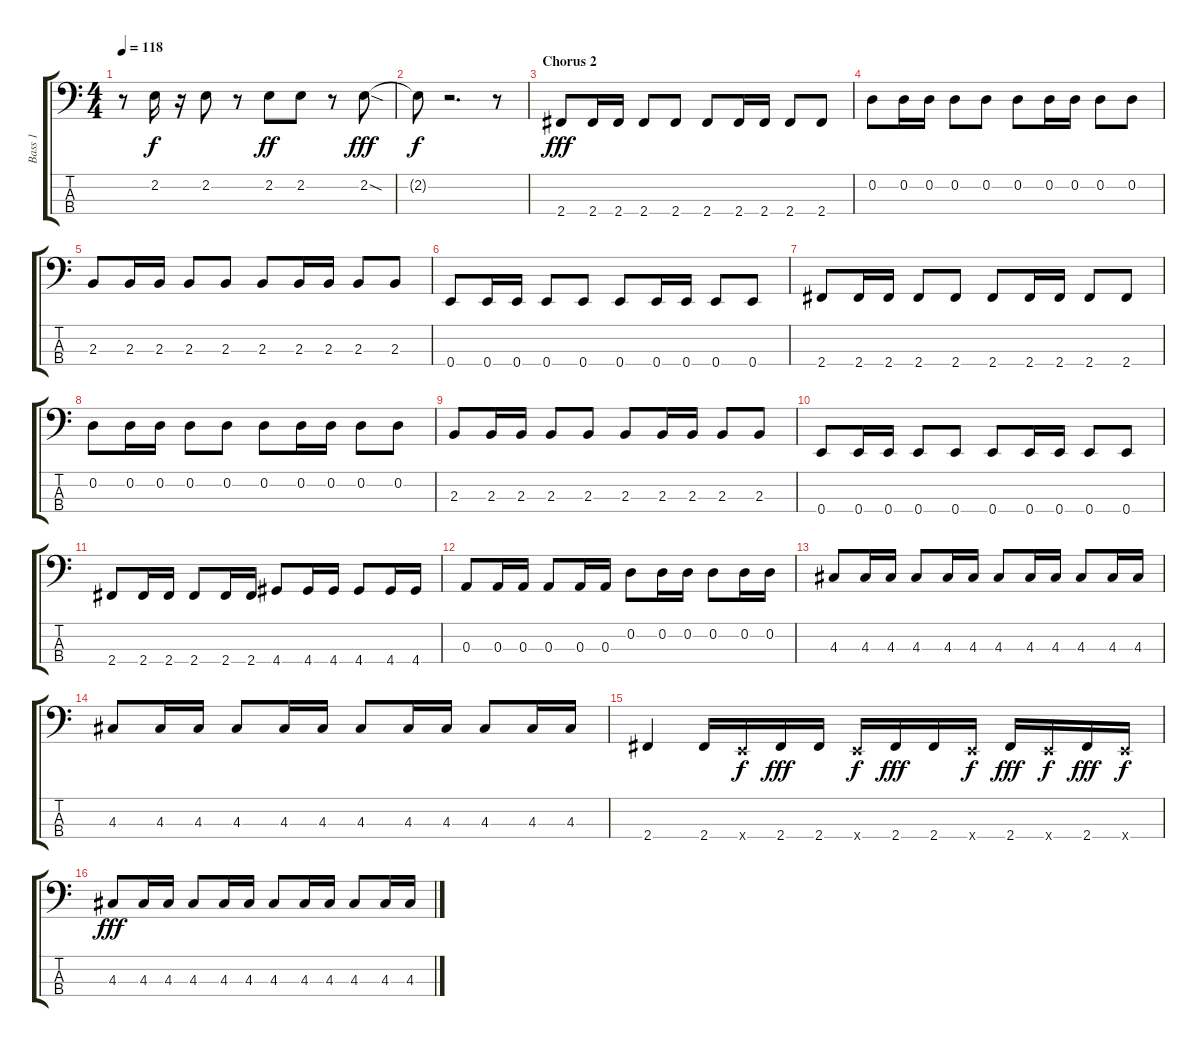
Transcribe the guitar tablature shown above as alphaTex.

\track ("Bass 1" "Bass 1") {instrument electricbassfinger}
\staff {score tabs}
\tuning (G2 D2 A1 E1) {hide}
\ts (4 4)
\tempo 118
\clef f4
\ks c
r.8{dy fff} 2.2.16{dy f} r.16 2.2.8 r.8 2.2.8{dy ff} 2.2.8 r.8 2.2{sod}.8{dy fff} |
2.2{t}.8{dy f} r.2{d} r.8 |
\section ("" "Chorus 2")
2.4.8{dy fff} 2.4.16 2.4.16 2.4.8 2.4.8 2.4.8 2.4.16 2.4.16 2.4.8 2.4.8 |
0.2.8 0.2.16 0.2.16 0.2.8 0.2.8 0.2.8 0.2.16 0.2.16 0.2.8 0.2.8 |
2.3.8 2.3.16 2.3.16 2.3.8 2.3.8 2.3.8 2.3.16 2.3.16 2.3.8 2.3.8 |
0.4.8 0.4.16 0.4.16 0.4.8 0.4.8 0.4.8 0.4.16 0.4.16 0.4.8 0.4.8 |
2.4.8 2.4.16 2.4.16 2.4.8 2.4.8 2.4.8 2.4.16 2.4.16 2.4.8 2.4.8 |
0.2.8 0.2.16 0.2.16 0.2.8 0.2.8 0.2.8 0.2.16 0.2.16 0.2.8 0.2.8 |
2.3.8 2.3.16 2.3.16 2.3.8 2.3.8 2.3.8 2.3.16 2.3.16 2.3.8 2.3.8 |
0.4.8 0.4.16 0.4.16 0.4.8 0.4.8 0.4.8 0.4.16 0.4.16 0.4.8 0.4.8 |
2.4.8 2.4.16 2.4.16 2.4.8 2.4.16 2.4.16 4.4.8 4.4.16 4.4.16 4.4.8 4.4.16 4.4.16 |
0.3.8 0.3.16 0.3.16 0.3.8 0.3.16 0.3.16 0.2.8 0.2.16 0.2.16 0.2.8 0.2.16 0.2.16 |
4.3.8 4.3.16 4.3.16 4.3.8 4.3.16 4.3.16 4.3.8 4.3.16 4.3.16 4.3.8 4.3.16 4.3.16 |
4.3.8 4.3.16 4.3.16 4.3.8 4.3.16 4.3.16 4.3.8 4.3.16 4.3.16 4.3.8 4.3.16 4.3.16 |
2.4.4{volume 16 balance 16} 2.4.16 0.4{x}.16{dy f} 2.4.16{dy fff} 2.4.16 0.4{x}.16{dy f} 2.4.16{dy fff} 2.4.16 0.4{x}.16{dy f} 2.4.16{dy fff} 0.4{x}.16{dy f} 2.4.16{dy fff} 0.4{x}.16{dy f} |
4.3.8{dy fff volume 16 balance 0} 4.3.16 4.3.16 4.3.8 4.3.16 4.3.16 4.3.8 4.3.16 4.3.16 4.3.8 4.3.16 4.3.16
